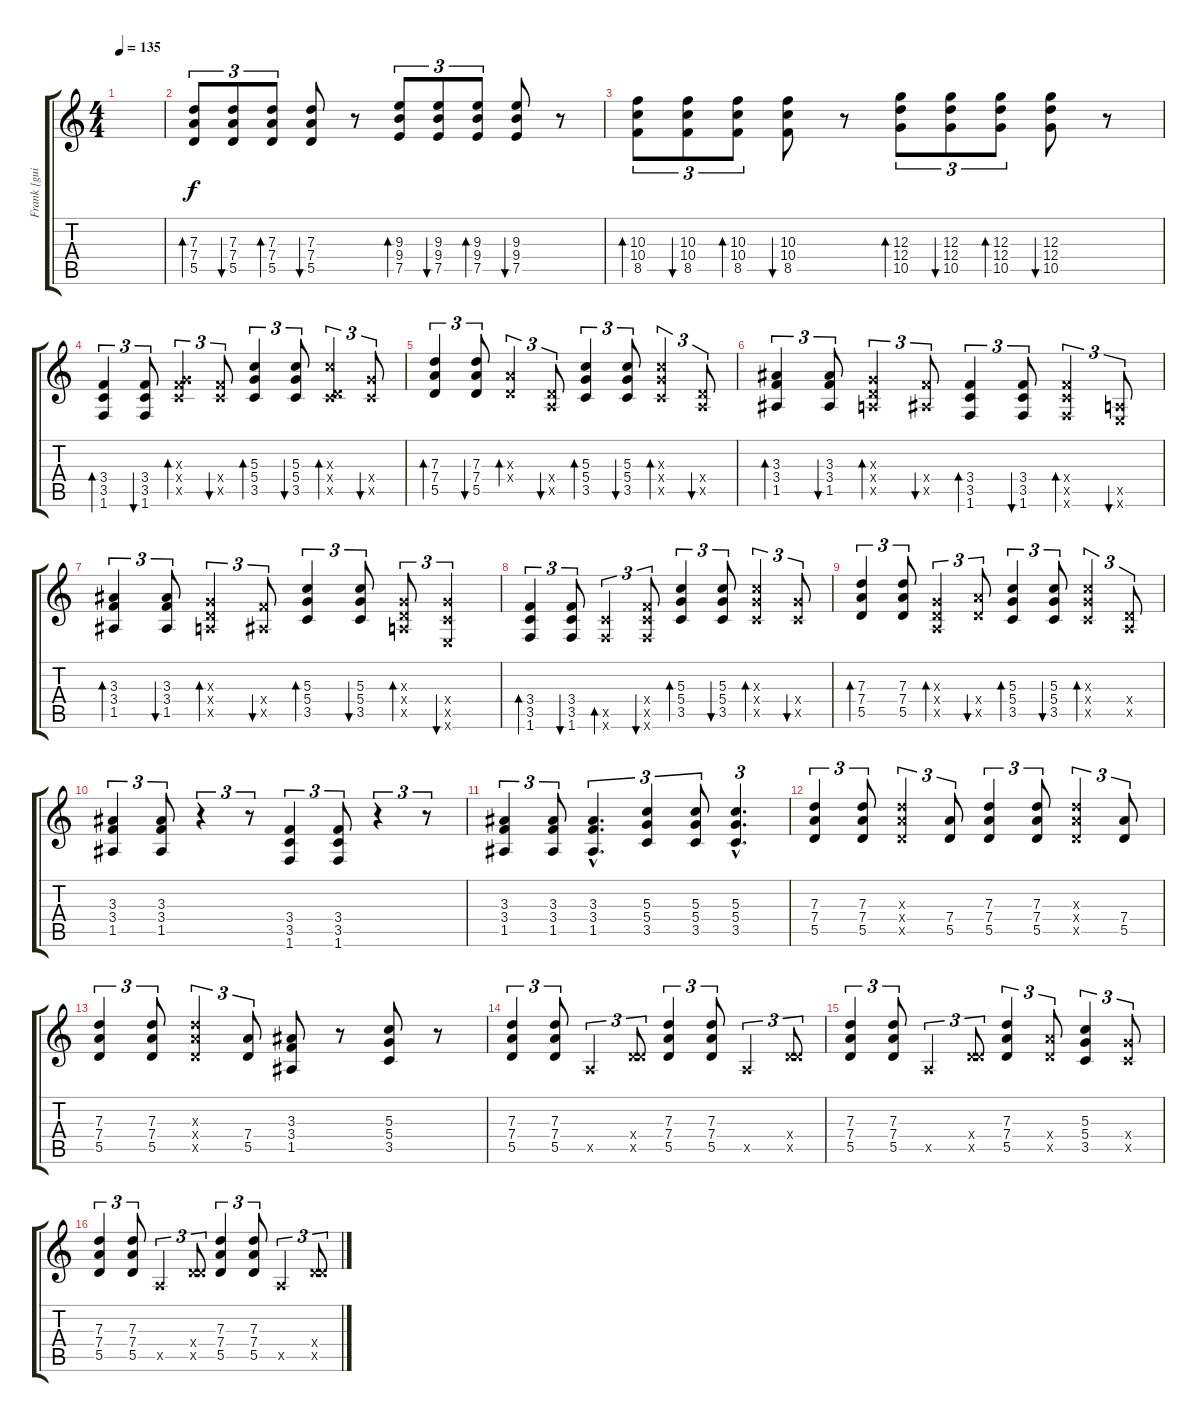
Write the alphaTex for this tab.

\track ("Frank [guitarra acus.]" "Frank [gui") {instrument electricguitarclean}
\staff {score tabs}
\tuning (E4 B3 G3 D3 A2 E2) {hide}
\ts (4 4)
\tempo 135
\clef g2
\ks c
|
(7.3 7.4 5.5).8{tu (3 2) bd 60} (7.3 7.4 5.5).8{tu (3 2) bu 60} (7.3 7.4 5.5).8{tu (3 2) bd 60} (7.3 7.4 5.5).8{bu 60} r.8 (9.3 9.4 7.5).8{tu (3 2) bd 60} (9.3 9.4 7.5).8{tu (3 2) bu 60} (9.3 9.4 7.5).8{tu (3 2) bd 60} (9.3 9.4 7.5).8{bu 60} r.8 |
(10.3 10.4 8.5).8{tu (3 2) bd 60} (10.3 10.4 8.5).8{tu (3 2) bu 60} (10.3 10.4 8.5).8{tu (3 2) bd 60} (10.3 10.4 8.5).8{bu 60} r.8 (12.3 12.4 10.5).8{tu (3 2) bd 60} (12.3 12.4 10.5).8{tu (3 2) bu 60} (12.3 12.4 10.5).8{tu (3 2) bd 60} (12.3 12.4 10.5).8{bu 60} r.8 |
(3.4 3.5 1.6).4{tu (3 2) bd 60} (3.4 3.5 1.6).8{tu (3 2) bu 60} (0.3{x} 3.4{x} 3.5{x}).4{tu (3 2) bd 60} (3.4{x} 3.5{x}).8{tu (3 2) bu 60} (5.3 5.4 3.5).4{tu (3 2) bd 60} (5.3 5.4 3.5).8{tu (3 2) bu 60} (5.3{x} 0.4{x} 3.5{x}).4{tu (3 2) bd 60} (5.4{x} 3.5{x}).8{tu (3 2) bu 60} |
(7.3 7.4 5.5).4{tu (3 2) bd 60} (7.3 7.4 5.5).8{tu (3 2) bu 60} (2.3{x} 0.4{x}).4{tu (3 2) bd 60} (0.4{x} 0.5{x}).8{tu (3 2) bu 60} (5.3 5.4 3.5).4{tu (3 2) bd 60} (5.3 5.4 3.5).8{tu (3 2) bu 60} (5.3{x} 5.4{x} 3.5{x}).4{tu (3 2) bd 60} (0.4{x} 0.5{x}).8{tu (3 2) bu 60} |
(3.3 3.4 1.5).4{tu (3 2) bd 60} (3.3 3.4 1.5).8{tu (3 2) bu 60} (0.3{x} 0.4{x} 0.5{x}).4{tu (3 2) bd 60} (3.4{x} 1.5{x}).8{tu (3 2) bu 60} (3.4 3.5 1.6).4{tu (3 2) bd 60} (3.4 3.5 1.6).8{tu (3 2) bu 60} (3.4{x} 3.5{x} 1.6{x}).4{tu (3 2) bd 60} (0.5{x} 0.6{x}).8{tu (3 2) bu 60} |
(3.3 3.4 1.5).4{tu (3 2) bd 60} (3.3 3.4 1.5).8{tu (3 2) bu 60} (0.3{x} 0.4{x} 0.5{x}).4{tu (3 2) bd 60} (3.4{x} 1.5{x}).8{tu (3 2) bu 60} (5.3 5.4 3.5).4{tu (3 2) bd 60} (5.3 5.4 3.5).8{tu (3 2) bu 60} (0.3{x} 0.4{x} 0.5{x}).8{tu (3 2) bd 60} (5.4{x} 3.5{x} 0.6{x}).4{tu (3 2) bu 60} |
(3.4 3.5 1.6).4{tu (3 2) bd 60} (3.4 3.5 1.6).8{tu (3 2) bu 60} (3.5{x} 1.6{x}).4{tu (3 2) bd 60} (3.4{x} 3.5{x} 1.6{x}).8{tu (3 2) bu 60} (5.3 5.4 3.5).4{tu (3 2) bd 60} (5.3 5.4 3.5).8{tu (3 2) bu 60} (5.3{x} 5.4{x} 3.5{x}).4{tu (3 2) bd 60} (5.4{x} 3.5{x}).8{tu (3 2) bu 60} |
(7.3 7.4 5.5).4{tu (3 2) bd 60} (7.3 7.4 5.5).8{tu (3 2)} (0.3{x} 0.4{x} 0.5{x}).4{tu (3 2) bd 60} (7.4{x} 5.5{x}).8{tu (3 2) bu 60} (5.3 5.4 3.5).4{tu (3 2) bd 60} (5.3 5.4 3.5).8{tu (3 2) bu 60} (5.3{x} 5.4{x} 3.5{x}).4{tu (3 2) bd 60} (0.4{x} 0.5{x}).8{tu (3 2)} |
(3.3 3.4 1.5).4{tu (3 2)} (3.3 3.4 1.5).8{tu (3 2)} r.4{tu (3 2)} r.8{tu (3 2)} (3.4 3.5 1.6).4{tu (3 2)} (3.4 3.5 1.6).8{tu (3 2)} r.4{tu (3 2)} r.8{tu (3 2)} |
(3.3 3.4 1.5).4{tu (3 2)} (3.3 3.4 1.5).8{tu (3 2)} (3.3{hac} 3.4{hac} 1.5{hac}).4{d tu (3 2)} (5.3 5.4 3.5).4{tu (3 2)} (5.3 5.4 3.5).8{tu (3 2)} (5.3{hac} 5.4{hac} 3.5{hac}).4{d tu (3 2)} |
(7.3 7.4 5.5).4{tu (3 2)} (7.3 7.4 5.5).8{tu (3 2)} (7.3{x} 7.4{x} 5.5{x}).4{tu (3 2)} (7.4 5.5).8{tu (3 2)} (7.3 7.4 5.5).4{tu (3 2)} (7.3 7.4 5.5).8{tu (3 2)} (7.3{x} 7.4{x} 5.5{x}).4{tu (3 2)} (7.4 5.5).8{tu (3 2)} |
(7.3 7.4 5.5).4{tu (3 2)} (7.3 7.4 5.5).8{tu (3 2)} (7.3{x} 7.4{x} 5.5{x}).4{tu (3 2)} (7.4 5.5).8{tu (3 2)} (3.3 3.4 1.5).8 r.8 (5.3 5.4 3.5).8 r.8 |
(7.3 7.4 5.5).4{tu (3 2)} (7.3 7.4 5.5).8{tu (3 2)} 0.5{x}.4{tu (3 2)} (0.4{x} 5.5{x}).8{tu (3 2)} (7.3 7.4 5.5).4{tu (3 2)} (7.3 7.4 5.5).8{tu (3 2)} 0.5{x}.4{tu (3 2)} (0.4{x} 5.5{x}).8{tu (3 2)} |
(7.3 7.4 5.5).4{tu (3 2)} (7.3 7.4 5.5).8{tu (3 2)} 0.5{x}.4{tu (3 2)} (0.4{x} 5.5{x}).8{tu (3 2)} (7.3 7.4 5.5).4{tu (3 2)} (7.4{x} 5.5{x}).8{tu (3 2)} (5.3 5.4 3.5).4{tu (3 2)} (5.4{x} 3.5{x}).8{tu (3 2)} |
(7.3 7.4 5.5).4{tu (3 2)} (7.3 7.4 5.5).8{tu (3 2)} 0.5{x}.4{tu (3 2)} (0.4{x} 5.5{x}).8{tu (3 2)} (7.3 7.4 5.5).4{tu (3 2)} (7.3 7.4 5.5).8{tu (3 2)} 0.5{x}.4{tu (3 2)} (0.4{x} 5.5{x}).8{tu (3 2)}
